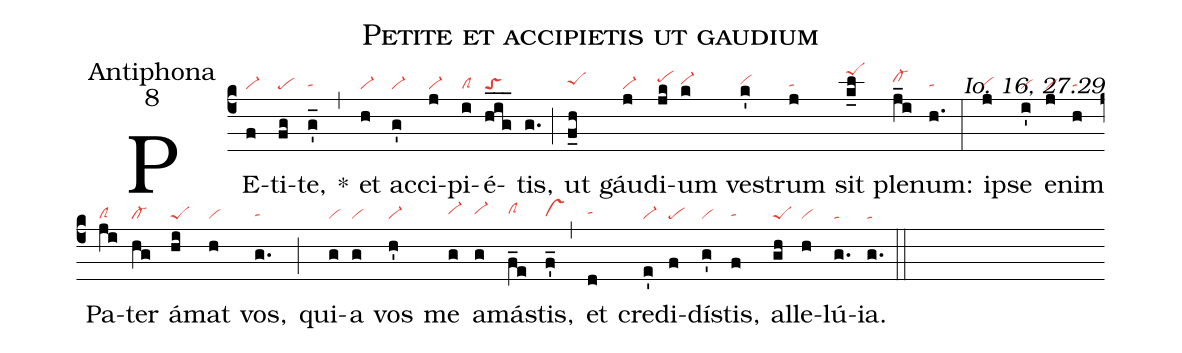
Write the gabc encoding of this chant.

name: Petite et accipietis ut gaudium;
office-part: Antiphona;
mode: 8;
commentary: Io. 16, 27.29;
nabc-lines: 1;
%%
(c4)
PE(f|vi-)ti(fg|pe)te,(g'_|tahg) *(,)
et(h|vi-) ac(g'|vi-)ci(j|vi-)pi(i|clS)é(hig___|toS)tis,(g.) (;)
ut(f_h|peShh) gáu(j|vi-)di(jk|pehi)um(k|vi-hh) ve(k'|vihh)strum(j|tahg) sit(k_l|peShl) ple(j_i|cl-hi)num:(h.|tahg) (:)
i(j|vihg)pse(i'|vi) e(j|vi)nim(h|tahg) Pa(ji|clS)ter(hg|cl-) á(hi|peS)mat(h|vi) vos,(g.|tahg) (;)
qui(g|vi)a(g|vi) vos(h'|vi-) me(g|vi-hh) a(g|vi-hh)má(f_e|clShh)stis,(f'_|vshg) (,)
et(d|tahh) cre(e'|vi-)di(f|pe)dí(g'|vi)stis,(f|tahg) al(gh|peS)le(h|vi)lú(g.|ta)ia.(g.|ta) (::)
